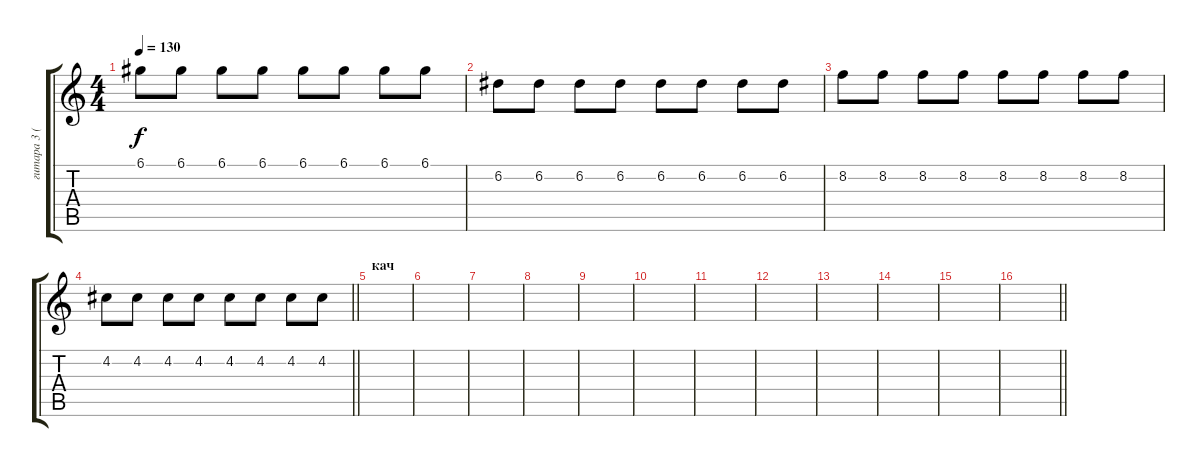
\track ("гитара 3 (дополнительно)" "гитара 3 (") {instrument distortionguitar}
\staff {score tabs}
\tuning (D4 A3 F3 C3 G2 C2) {hide}
\ts (4 4)
\tempo 130
\clef g2
\ks c
6.1.8{dy f} 6.1.8 6.1.8 6.1.8 6.1.8 6.1.8 6.1.8 6.1.8 |
6.2.8 6.2.8 6.2.8 6.2.8 6.2.8 6.2.8 6.2.8 6.2.8 |
8.2.8 8.2.8 8.2.8 8.2.8 8.2.8 8.2.8 8.2.8 8.2.8 |
\barLineRight lightlight
4.2.8 4.2.8 4.2.8 4.2.8 4.2.8 4.2.8 4.2.8 4.2.8 |
\section ("" "кач")
|
|
|
|
|
|
|
|
|
|
|
\barLineRight lightlight
